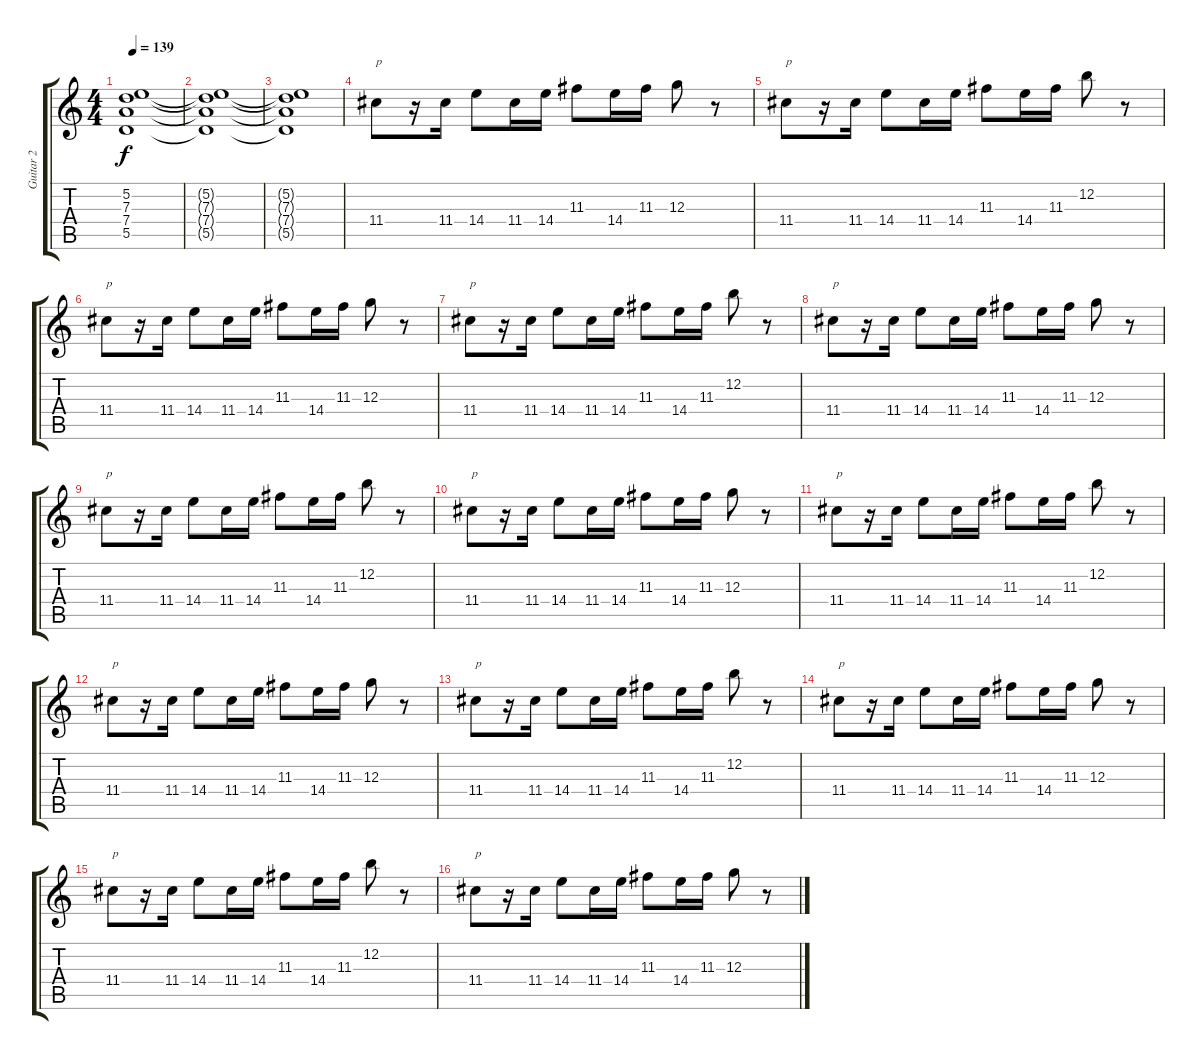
\track ("Guitar 2" "Guitar 2") {instrument distortionguitar}
\staff {score tabs}
\tuning (E4 B3 G3 D3 A2 E2) {hide}
\ts (4 4)
\tempo 139
\clef g2
\ks c
(5.2{t} 7.3{t} 7.4{t} 5.5{t}).1{dy f} |
(5.2{t} 7.3{t} 7.4{t} 5.5{t}).1 |
(5.2{t} 7.3{t} 7.4{t} 5.5{t}).1 |
11.4.8{txt "p"} r.16 11.4.16 14.4.8 11.4.16 14.4.16 11.3.8 14.4.16 11.3.16 12.3.8 r.8 |
11.4.8{txt "p"} r.16 11.4.16 14.4.8 11.4.16 14.4.16 11.3.8 14.4.16 11.3.16 12.2.8 r.8 |
11.4.8{txt "p"} r.16 11.4.16 14.4.8 11.4.16 14.4.16 11.3.8 14.4.16 11.3.16 12.3.8 r.8 |
11.4.8{txt "p"} r.16 11.4.16 14.4.8 11.4.16 14.4.16 11.3.8 14.4.16 11.3.16 12.2.8 r.8 |
11.4.8{txt "p"} r.16 11.4.16 14.4.8 11.4.16 14.4.16 11.3.8 14.4.16 11.3.16 12.3.8 r.8 |
11.4.8{txt "p"} r.16 11.4.16 14.4.8 11.4.16 14.4.16 11.3.8 14.4.16 11.3.16 12.2.8 r.8 |
11.4.8{txt "p"} r.16 11.4.16 14.4.8 11.4.16 14.4.16 11.3.8 14.4.16 11.3.16 12.3.8 r.8 |
11.4.8{txt "p"} r.16 11.4.16 14.4.8 11.4.16 14.4.16 11.3.8 14.4.16 11.3.16 12.2.8 r.8 |
11.4.8{txt "p"} r.16 11.4.16 14.4.8 11.4.16 14.4.16 11.3.8 14.4.16 11.3.16 12.3.8 r.8 |
11.4.8{txt "p"} r.16 11.4.16 14.4.8 11.4.16 14.4.16 11.3.8 14.4.16 11.3.16 12.2.8 r.8 |
11.4.8{txt "p"} r.16 11.4.16 14.4.8 11.4.16 14.4.16 11.3.8 14.4.16 11.3.16 12.3.8 r.8 |
11.4.8{txt "p"} r.16 11.4.16 14.4.8 11.4.16 14.4.16 11.3.8 14.4.16 11.3.16 12.2.8 r.8 |
11.4.8{txt "p"} r.16 11.4.16 14.4.8 11.4.16 14.4.16 11.3.8 14.4.16 11.3.16 12.3.8 r.8
